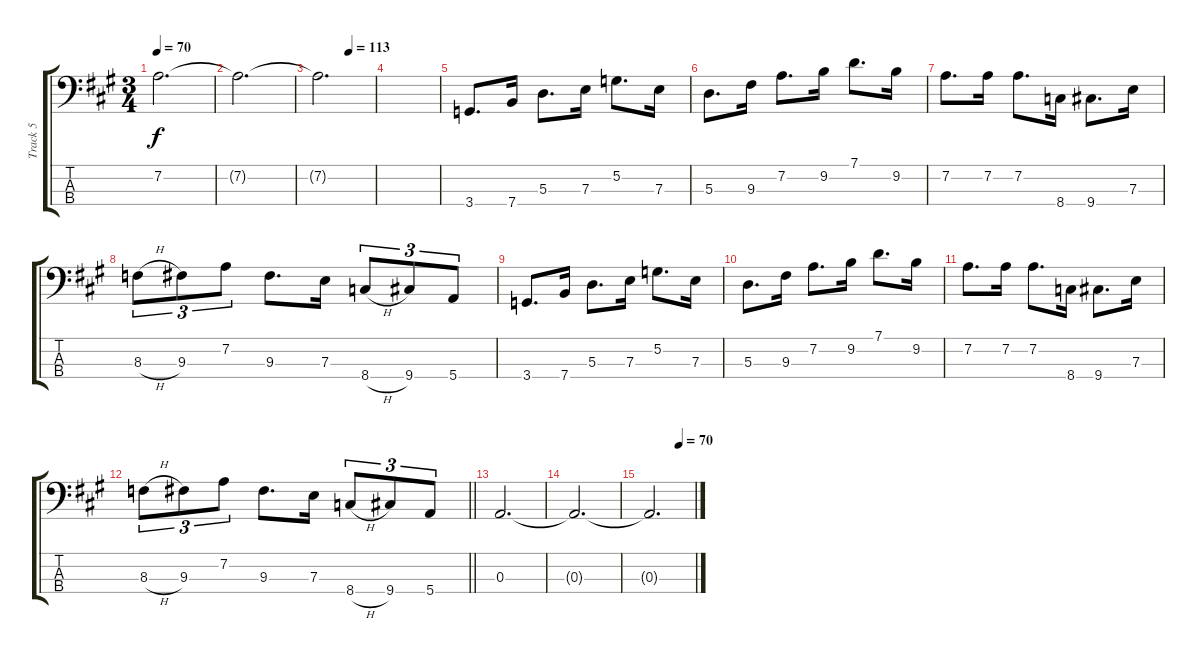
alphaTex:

\track ("Track 5" "Track 5") {instrument electricbassfinger}
\staff {score tabs}
\tuning (G2 D2 A1 E1) {hide}
\ts (3 4)
\tempo 70
\clef f4
\ks a
7.2.2{d dy f} |
7.2{t}.2{d} |
\tempo (113 0.5555555555555556)
7.2{t}.2{d} |
|
3.4.8{d} 7.4.16 5.3.8{d} 7.3.16 5.2.8{d} 7.3.16 |
5.3.8{d} 9.3.16 7.2.8{d} 9.2.16 7.1.8{d} 9.2.16 |
7.2.8{d} 7.2.16 7.2.8{d} 8.4.16 9.4.8{d} 7.3.16 |
8.3{h}.8{tu (3 2)} 9.3.8{tu (3 2)} 7.2.8{tu (3 2)} 9.3.8{d} 7.3.16 8.4{h}.8{tu (3 2)} 9.4.8{tu (3 2)} 5.4.8{tu (3 2)} |
3.4.8{d} 7.4.16 5.3.8{d} 7.3.16 5.2.8{d} 7.3.16 |
5.3.8{d} 9.3.16 7.2.8{d} 9.2.16 7.1.8{d} 9.2.16 |
7.2.8{d} 7.2.16 7.2.8{d} 8.4.16 9.4.8{d} 7.3.16 |
\barLineRight lightlight
8.3{h}.8{tu (3 2)} 9.3.8{tu (3 2)} 7.2.8{tu (3 2)} 9.3.8{d} 7.3.16 8.4{h}.8{tu (3 2)} 9.4.8{tu (3 2)} 5.4.8{tu (3 2)} |
0.3.2{d} |
0.3{t}.2{d} |
\tempo (70 0.6666666666666666)
0.3{t}.2{d}
